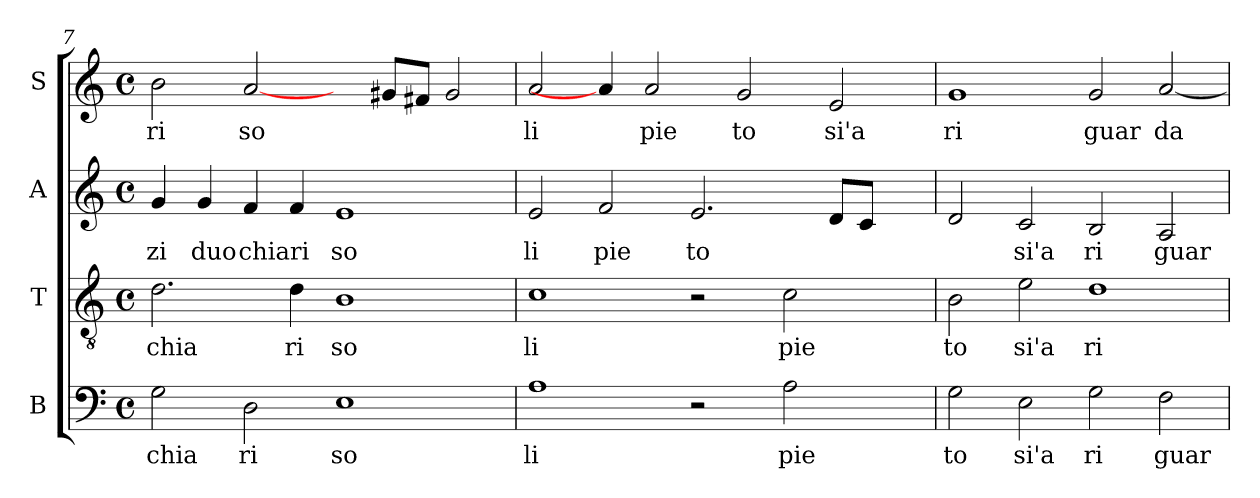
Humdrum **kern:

**kern	**text	**kern	**text	**kern	**text	**kern	**text
*part4	*part4	*part3	*part3	*part2	*part2	*part1	*part1
*staff4	*staff4	*staff3	*staff3	*staff2	*staff2	*staff1	*staff1
*I"B	*	*I"T	*	*I"A	*	*I"S	*
*clefF4	*	*clefGv2	*	*clefG2	*	*clefG2	*
*k[]	*	*k[]	*	*k[]	*	*k[]	*
*C:	*	*C:	*	*C:	*	*C:	*
*M4/4	*	*M4/4	*	*M4/4	*	*M4/4	*
*met(c)	*	*met(c)	*	*met(c)	*	*met(c)	*
=7	=7	=7	=7	=7	=7	=7	=7
!	!LO:LY:b:cj	!	!LO:LY:b:cj	!	!LO:LY:b:cj	!	!LO:LY:b:cj
2G\	chia	2.d\	chia	4g/	zi	2b\	ri
!	!	!	!	!	!LO:LY:b:cj	!	!
.	.	.	.	4g/	duo	.	.
!	!LO:LY:b:cj	!	!	!	!LO:LY:b:cj	!	!LO:LY:b:cj
2D\	ri	.	.	4f/	chiari	[2a/	so
!	!	!	!LO:LY:b:cj	!	!LO:LY:b:cj	!	!
.	.	4d\	ri	4f/	.	.	.
!	!LO:LY:b:cj	!	!LO:LY:b:cj	!	!LO:LY:b:cj	!	!
1E	so	1B	so	1e	so	4ryy	.
!	!	!	!	!	!	!	!LO:LY:b:cj
.	.	.	.	.	.	8g#/L	.
!	!	!	!	!	!	!	!LO:LY:b:cj
.	.	.	.	.	.	8f#/J	.
!	!	!	!	!	!	!	!LO:LY:b:cj
.	.	.	.	.	.	2g#/	.
=8	=8	=8	=8	=8	=8	=8	=8
!	!LO:LY:b:cj	!	!LO:LY:b:cj	!	!LO:LY:b:cj	!	!LO:LY:b:cj
1A	li	1c	li	2e/	li	2a/	li
!	!	!	!	!	!LO:LY:b:cj	!	!
.	.	.	.	2f/	pie	4a/]	.
!	!	!	!	!	!	!	!LO:LY:b:cj
.	.	.	.	.	.	2a/	pie
!	!	!	!	!	!LO:LY:b:cj	!	!
2r	.	2r	.	2.e/	to	.	.
!	!	!	!	!	!	!	!LO:LY:b:cj
.	.	.	.	.	.	2g/	to
!	!LO:LY:b:cj	!	!LO:LY:b:cj	!	!	!	!
2A\	pie	2c\	pie	.	.	.	.
!	!	!	!	!	!LO:LY:b:cj	!	!LO:LY:b:cj
.	.	.	.	8d/L	.	2e/	si'a
!	!	!	!	!	!LO:LY:b:cj	!	!
.	.	.	.	8c/J	.	.	.
4ryy	.	4ryy	.	4ryy	.	.	.
=9	=9	=9	=9	=9	=9	=9	=9
!	!LO:LY:b:cj	!	!LO:LY:b:cj	!	!LO:LY:b:cj	!	!LO:LY:b:cj
2G\	to	2B\	to	2d/	.	1g	ri
!	!LO:LY:b:cj	!	!LO:LY:b:cj	!	!LO:LY:b:cj	!	!
2E\	si'a	2e\	si'a	2c/	si'a	.	.
!	!LO:LY:b:cj	!	!LO:LY:b:cj	!	!LO:LY:b:cj	!	!LO:LY:b:cj
2G\	ri	1d	ri	2B/	ri	2g/	guar
!	!LO:LY:b:cj	!	!	!	!LO:LY:b:cj	!	!LO:LY:b:cj
2F\	guar	.	.	2A/	guar	[<2a/	da
=	=	=	=	=	=	=	=
*-	*-	*-	*-	*-	*-	*-	*-
